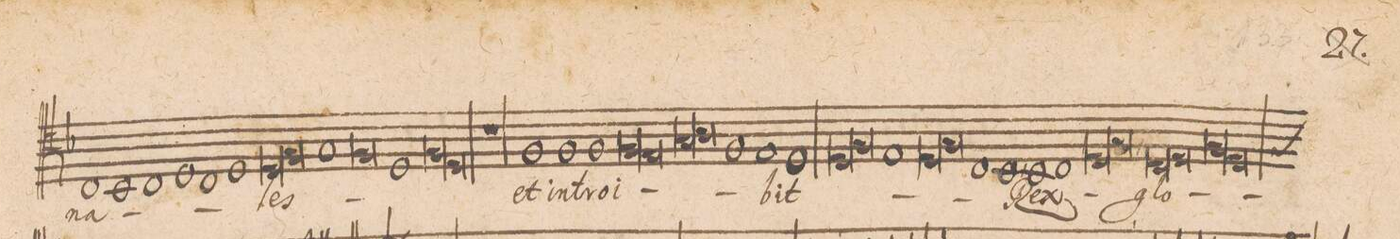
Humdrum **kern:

**kern	**text
*I"[Tenore]	*
*clefC4	*
*k[b-]	*
*met(C|)	*
*M2/1	*
=33-	=33-
1C/	-na-
1BB-/	.
=34-	=34-
1C/	.
1D/	.
=35-	=35-
1C/	.
1D/	.
=36-	=36-
*lig	*
1D/	-les
1F/	.
*Xlig	*
=37-	=37-
1G/	.
0F/	.
=38-	=38-
1D/	.
=39-	=39-
*lig	*
1F/	.
1D/	.
*Xlig	*
=40-	=40-
1r	.
1F/	et
=41-	=41-
1F/	in-
1F/	-tro-
=42-	=42-
*lig	*
1F/	-i-
1E/	.
*Xlig	*
=43-	=43-
*lig	*
1G/	.
1A\	.
*Xlig	*
=44-	=44-
1F/	.
1E/	.
=45-	=45-
1D/	-bit
*lig	*
1D/	.
=46-	=46-
1F/	.
*Xlig	*
1E/	.
=47-	=47-
*lig	*
1D/	.
1F/	.
*Xlig	*
=48-	=48-
1C/	.
1BB-/,	.
=49-	=49-
1BB-/	Rex
1C/	.
=50-	=50-
*lig	*
1D/	.
1F/	.
*Xlig	*
=51-	=51-
*lig	*
1C/	glo-
1D/	.
*Xlig	*
=52-	=52-
*lig	*
1F/	.
*custos:F	*
1D/	.
*Xlig	*
*-	*-
